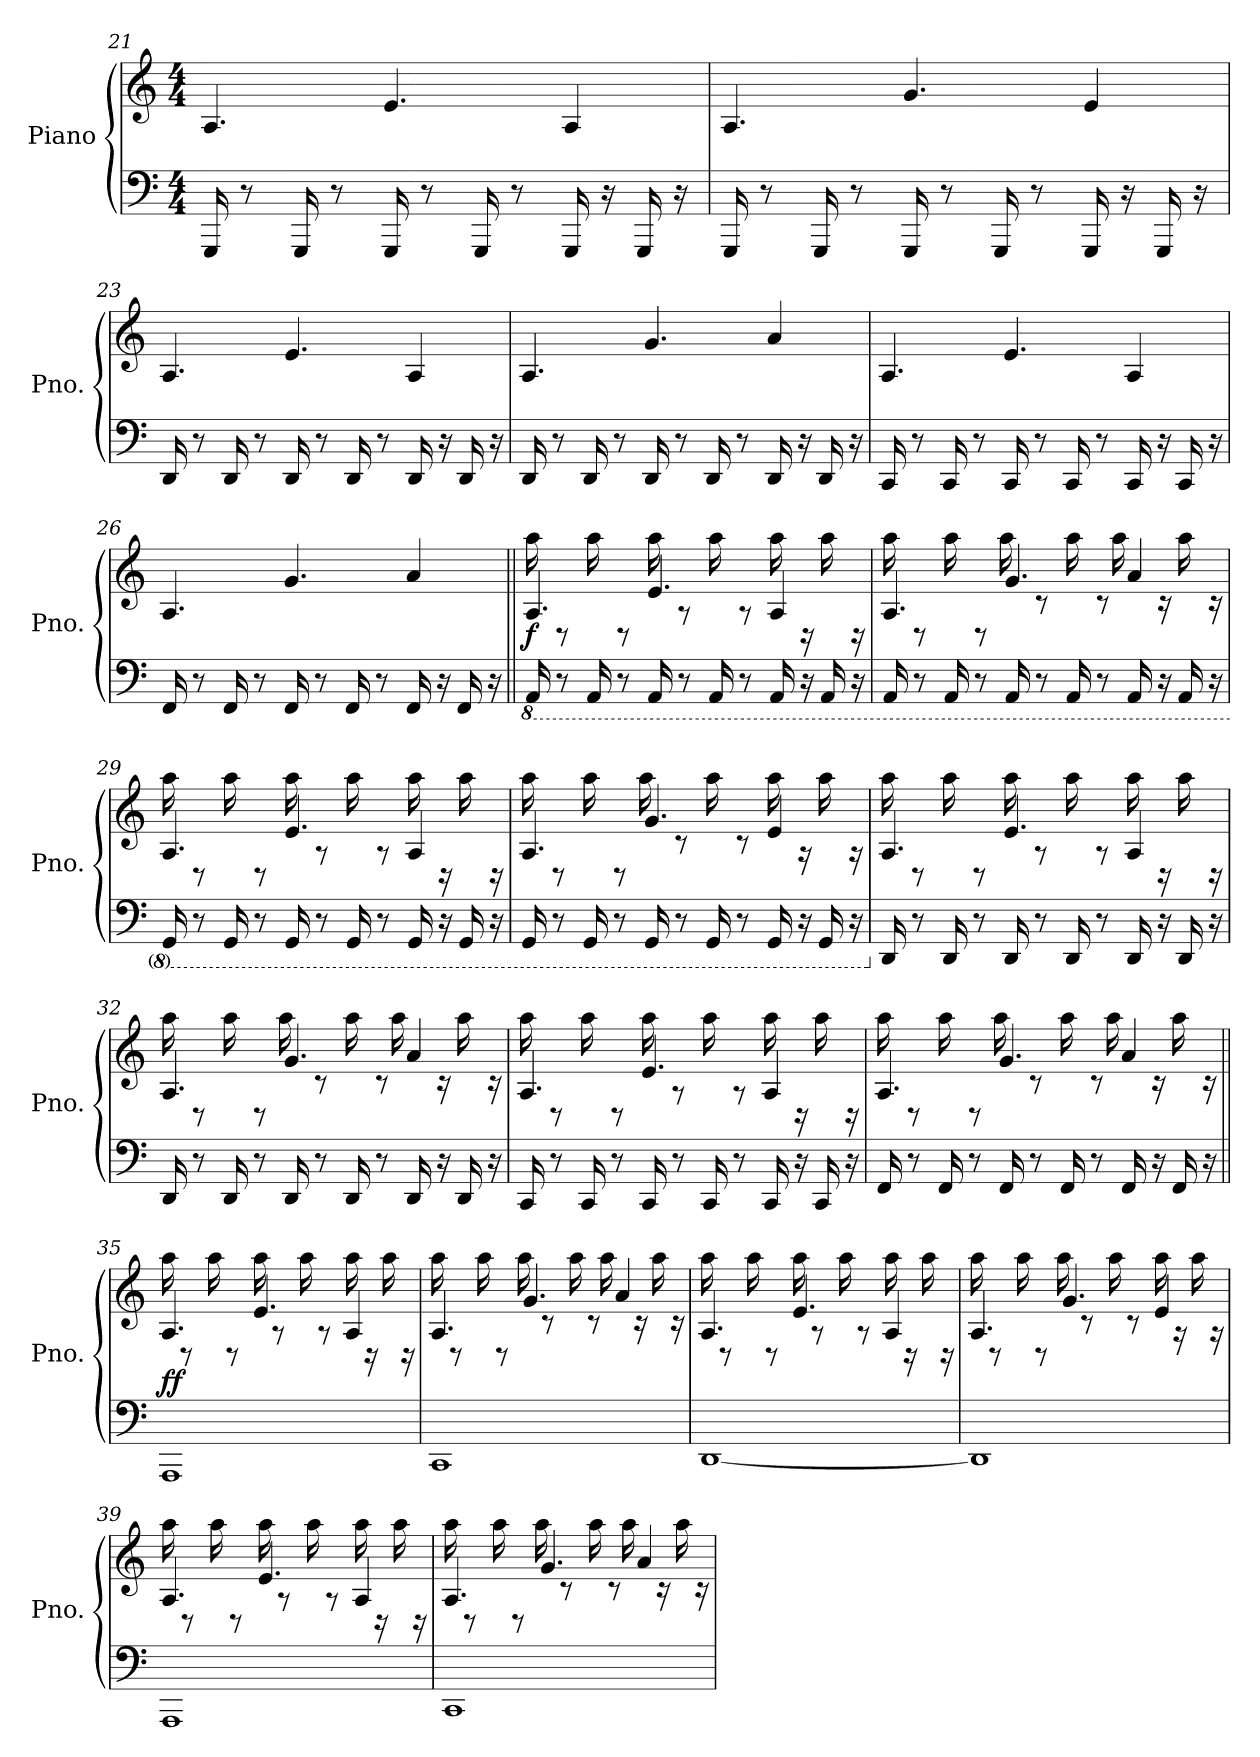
**kern	**kern	**dynam
*part1	*part1	*part1
*staff2	*staff1	*staff1/2
*I"Piano	*	*
*I'Pno.	*	*
*clefF4	*clefG2	*
*k[]	*k[]	*
*M4/4	*M4/4	*
=21	=21	=21
16GGG/	4.A/	.
8r	.	.
16GGG/	.	.
8r	.	.
16GGG/	4.e/	.
8r	.	.
16GGG/	.	.
8r	.	.
16GGG/	4A/	.
16r	.	.
16GGG/	.	.
16r	.	.
!!LO:LB:g=z
=22	=22	=22
16GGG/	4.A/	.
8r	.	.
16GGG/	.	.
8r	.	.
16GGG/	4.g/	.
8r	.	.
16GGG/	.	.
8r	.	.
16GGG/	4e/	.
16r	.	.
16GGG/	.	.
16r	.	.
=23	=23	=23
16DD/	4.A/	.
8r	.	.
16DD/	.	.
8r	.	.
16DD/	4.e/	.
8r	.	.
16DD/	.	.
8r	.	.
16DD/	4A/	.
16r	.	.
16DD/	.	.
16r	.	.
=24	=24	=24
16DD/	4.A/	.
8r	.	.
16DD/	.	.
8r	.	.
16DD/	4.g/	.
8r	.	.
16DD/	.	.
8r	.	.
16DD/	4a/	.
16r	.	.
16DD/	.	.
16r	.	.
!!LO:LB:g=z
=25	=25	=25
16CC/	4.A/	.
8r	.	.
16CC/	.	.
8r	.	.
16CC/	4.e/	.
8r	.	.
16CC/	.	.
8r	.	.
16CC/	4A/	.
16r	.	.
16CC/	.	.
16r	.	.
=26	=26	=26
16FF/	4.A/	.
8r	.	.
16FF/	.	.
8r	.	.
16FF/	4.g/	.
8r	.	.
16FF/	.	.
8r	.	.
16FF/	4a/	.
16r	.	.
16FF/	.	.
16r	.	.
=27||	=27||	=27||
*8ba	*	*
*	*^	*
!	!	!	!LO:DY:b
16AAA/	4.A/	16aa\	f
8r	.	8r	.
16AAA/	.	16aa\	.
8r	.	8r	.
16AAA/	4.e/	16aa\	.
8r	.	8r	.
16AAA/	.	16aa\	.
8r	.	8r	.
16AAA/	4A/	16aa\	.
16r	.	16r	.
16AAA/	.	16aa\	.
16r	.	16r	.
!!LO:PB:g=z	!!
=28	=28	=28	=28
16AAA/	4.A/	16aa\	.
8r	.	8r	.
16AAA/	.	16aa\	.
8r	.	8r	.
16AAA/	4.g/	16aa\	.
8r	.	8r	.
16AAA/	.	16aa\	.
8r	.	8r	.
16AAA/	4a/	16aa\	.
16r	.	16r	.
16AAA/	.	16aa\	.
16r	.	16r	.
=29	=29	=29	=29
16GGG/	4.A/	16aa\	.
8r	.	8r	.
16GGG/	.	16aa\	.
8r	.	8r	.
16GGG/	4.e/	16aa\	.
8r	.	8r	.
16GGG/	.	16aa\	.
8r	.	8r	.
16GGG/	4A/	16aa\	.
16r	.	16r	.
16GGG/	.	16aa\	.
16r	.	16r	.
!!LO:LB:g=z	!!
=30	=30	=30	=30
16GGG/	4.A/	16aa\	.
8r	.	8r	.
16GGG/	.	16aa\	.
8r	.	8r	.
16GGG/	4.g/	16aa\	.
8r	.	8r	.
16GGG/	.	16aa\	.
8r	.	8r	.
16GGG/	4e/	16aa\	.
16r	.	16r	.
16GGG/	.	16aa\	.
16r	.	16r	.
=31	=31	=31	=31
*X8ba	*	*	*
16DD/	4.A/	16aa\	.
8r	.	8r	.
16DD/	.	16aa\	.
8r	.	8r	.
16DD/	4.e/	16aa\	.
8r	.	8r	.
16DD/	.	16aa\	.
8r	.	8r	.
16DD/	4A/	16aa\	.
16r	.	16r	.
16DD/	.	16aa\	.
16r	.	16r	.
!!LO:LB:g=z	!!
=32	=32	=32	=32
16DD/	4.A/	16aa\	.
8r	.	8r	.
16DD/	.	16aa\	.
8r	.	8r	.
16DD/	4.g/	16aa\	.
8r	.	8r	.
16DD/	.	16aa\	.
8r	.	8r	.
16DD/	4a/	16aa\	.
16r	.	16r	.
16DD/	.	16aa\	.
16r	.	16r	.
=33	=33	=33	=33
16CC/	4.A/	16aa\	.
8r	.	8r	.
16CC/	.	16aa\	.
8r	.	8r	.
16CC/	4.e/	16aa\	.
8r	.	8r	.
16CC/	.	16aa\	.
8r	.	8r	.
16CC/	4A/	16aa\	.
16r	.	16r	.
16CC/	.	16aa\	.
16r	.	16r	.
!!LO:LB:g=z	!!
=34	=34	=34	=34
16FF/	4.A/	16aa\	.
8r	.	8r	.
16FF/	.	16aa\	.
8r	.	8r	.
16FF/	4.g/	16aa\	.
8r	.	8r	.
16FF/	.	16aa\	.
8r	.	8r	.
16FF/	4a/	16aa\	.
16r	.	16r	.
16FF/	.	16aa\	.
16r	.	16r	.
=35||	=35||	=35||	=35||
!	!	!	!LO:DY:a=2
1AAA	4.A/	16aa\	ff
.	.	8r	.
.	.	16aa\	.
.	.	8r	.
.	4.e/	16aa\	.
.	.	8r	.
.	.	16aa\	.
.	.	8r	.
.	4A/	16aa\	.
.	.	16r	.
.	.	16aa\	.
.	.	16r	.
=36	=36	=36	=36
1CC	4.A/	16aa\	.
.	.	8r	.
.	.	16aa\	.
.	.	8r	.
.	4.g/	16aa\	.
.	.	8r	.
.	.	16aa\	.
.	.	8r	.
.	4a/	16aa\	.
.	.	16r	.
.	.	16aa\	.
.	.	16r	.
!!LO:LB:g=z	!!
=37	=37	=37	=37
[1DD	4.A/	16aa\	.
.	.	8r	.
.	.	16aa\	.
.	.	8r	.
.	4.e/	16aa\	.
.	.	8r	.
.	.	16aa\	.
.	.	8r	.
.	4A/	16aa\	.
.	.	16r	.
.	.	16aa\	.
.	.	16r	.
=38	=38	=38	=38
1DD]	4.A/	16aa\	.
.	.	8r	.
.	.	16aa\	.
.	.	8r	.
.	4.g/	16aa\	.
.	.	8r	.
.	.	16aa\	.
.	.	8r	.
.	4e/	16aa\	.
.	.	16r	.
.	.	16aa\	.
.	.	16r	.
=39	=39	=39	=39
1AAA	4.A/	16aa\	.
.	.	8r	.
.	.	16aa\	.
.	.	8r	.
.	4.e/	16aa\	.
.	.	8r	.
.	.	16aa\	.
.	.	8r	.
.	4A/	16aa\	.
.	.	16r	.
.	.	16aa\	.
.	.	16r	.
!!LO:PB:g=z	!!
=40	=40	=40	=40
1CC	4.A/	16aa\	.
.	.	8r	.
.	.	16aa\	.
.	.	8r	.
.	4.g/	16aa\	.
.	.	8r	.
.	.	16aa\	.
.	.	8r	.
.	4a/	16aa\	.
.	.	16r	.
.	.	16aa\	.
.	.	16r	.
*	*v	*v	*
=	=	=
*-	*-	*-
